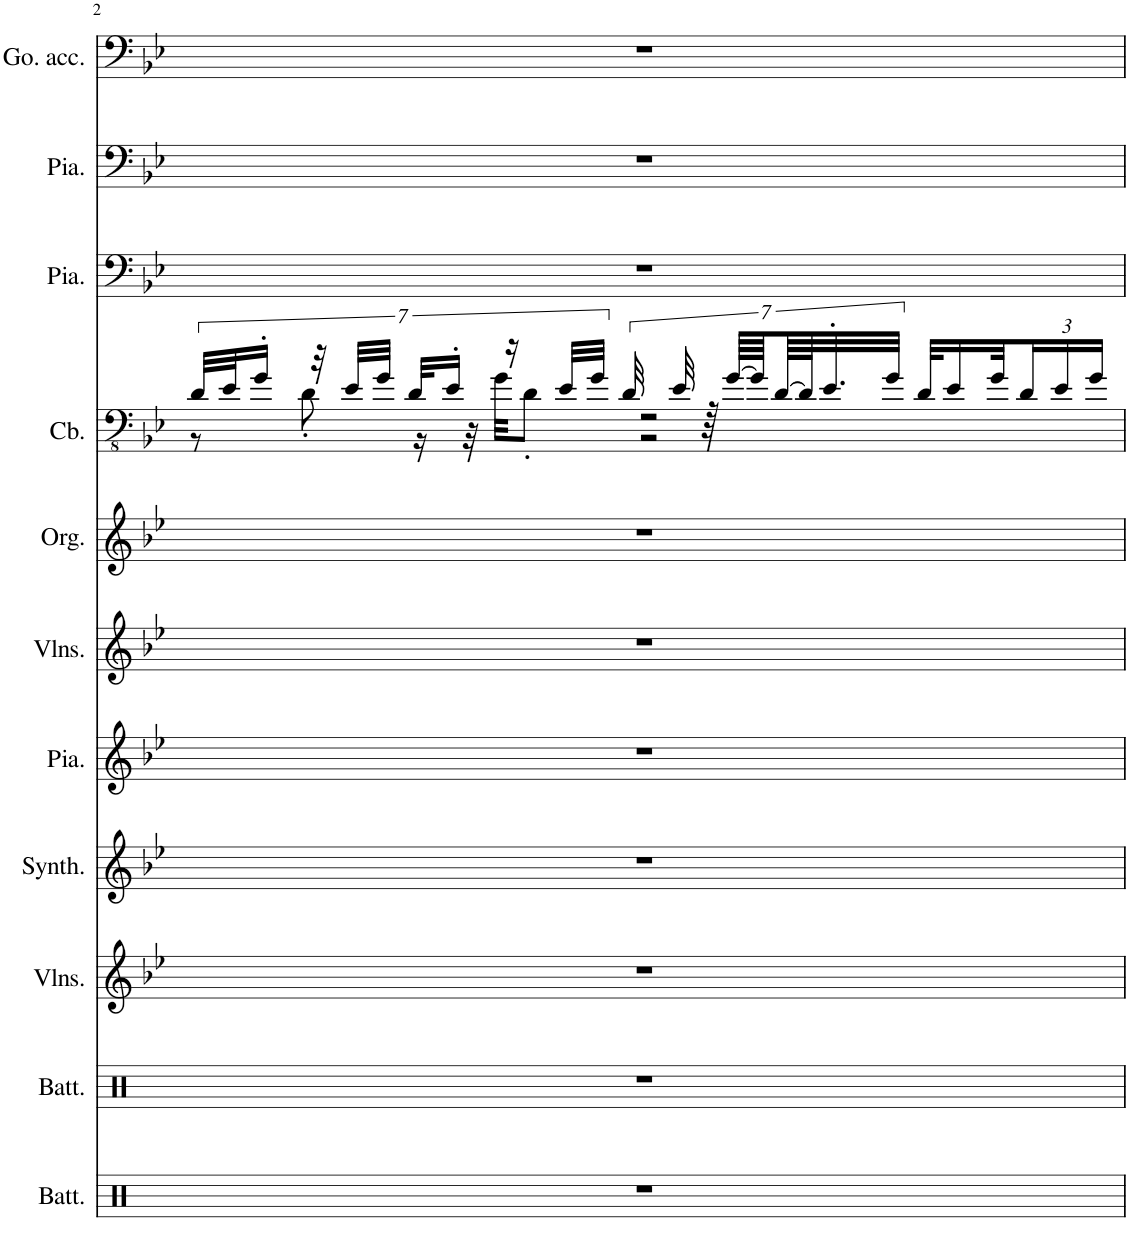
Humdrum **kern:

**kern	**kern	**kern	**kern	**kern	**kern	**kern	**kern	**kern	**kern	**kern
*part11	*part10	*part9	*part8	*part7	*part6	*part5	*part4	*part3	*part2	*part1
*staff11	*staff10	*staff9	*staff8	*staff7	*staff6	*staff5	*staff4	*staff3	*staff2	*staff1
*I"Batterie	*I"Batterie	*I"Violons	*I"Synthétiseur d'instruments à cordes	*I"Piano	*I"Violons	*I"Orgue	*I"Contrebasse	*I"Piano	*I"Piano	*I"Gongs accordés
*I'Batt.	*I'Batt.	*I'Vlns.	*I'Synth.	*I'Pia.	*I'Vlns.	*I'Org.	*I'Cb.	*I'Pia.	*I'Pia.	*I'Go. acc.
!!LO:PB:g=z
*clefX	*clefX	*clefG2	*clefG2	*clefG2	*clefG2	*clefG2	*clefFv4	*clefF4	*clefF4	*clefF4
*	*	*	*	*	*	*	*Trd7c12	*	*	*
*k[]	*k[]	*k[b-e-]	*k[b-e-]	*k[b-e-]	*k[b-e-]	*k[b-e-]	*k[b-e-]	*k[b-e-]	*k[b-e-]	*k[b-e-]
*M4/4	*M4/4	*M4/4	*M4/4	*M4/4	*M4/4	*M4/4	*M4/4	*M4/4	*M4/4	*M4/4
=2	=2	=2	=2	=2	=2	=2	=2	=2	=2	=2
*	*	*	*	*	*	*	*^	*	*	*
1r	1r	1r	1r	1r	1r	1r	28D/LLL	8r	1r	1r	1r
.	.	.	.	.	.	.	28E-/J	.	.	.	.
.	.	.	.	.	.	.	14G'/JJ	.	.	.	.
.	.	.	.	.	.	.	.	8D'\	.	.	.
.	.	.	.	.	.	.	28r	.	.	.	.
.	.	.	.	.	.	.	28E-/LLL	.	.	.	.
.	.	.	.	.	.	.	28G/JJJ	.	.	.	.
.	.	.	.	.	.	.	28D/KLL	16r	.	.	.
.	.	.	.	.	.	.	14E-'/JJ	.	.	.	.
.	.	.	.	.	.	.	.	32r	.	.	.
.	.	.	.	.	.	.	.	32G\KKL	.	.	.
.	.	.	.	.	.	.	14r	.	.	.	.
.	.	.	.	.	.	.	.	8D'\J	.	.	.
.	.	.	.	.	.	.	28E-/LLL	.	.	.	.
.	.	.	.	.	.	.	28G/JJJ	.	.	.	.
.	.	.	.	.	.	.	28D/	2r	.	.	.
.	.	.	.	.	.	.	2r	.	.	.	.
2ryy	2ryy	2ryy	2ryy	2ryy	2ryy	2ryy	.	2ryy	2ryy	2ryy	2ryy
.	.	.	.	.	.	.	28E-/	.	.	.	.
.	.	.	.	.	.	.	56r	.	.	.	.
.	.	.	.	.	.	.	[56G/LLLL	.	.	.	.
.	.	.	.	.	.	.	56G/]	.	.	.	.
.	.	.	.	.	.	.	[56D/	.	.	.	.
.	.	.	.	.	.	.	56D/J]	.	.	.	.
.	.	.	.	.	.	.	28.E-'/	.	.	.	.
.	.	.	.	.	.	.	28G/JJJ	.	.	.	.
.	.	.	.	.	.	.	32D/KLL	.	.	.	.
.	.	.	.	.	.	.	16E-/	.	.	.	.
.	.	.	.	.	.	.	32G/K	.	.	.	.
*	*	*	*	*	*	*	*Xbrackettup	*	*	*	*
.	.	.	.	.	.	.	24D/	.	.	.	.
.	.	.	.	.	.	.	24E-/	.	.	.	.
.	.	.	.	.	.	.	24G/JJ	.	.	.	.
*	*	*	*	*	*	*	*v	*v	*	*	*
=	=	=	=	=	=	=	=	=	=	=
*-	*-	*-	*-	*-	*-	*-	*-	*-	*-	*-
